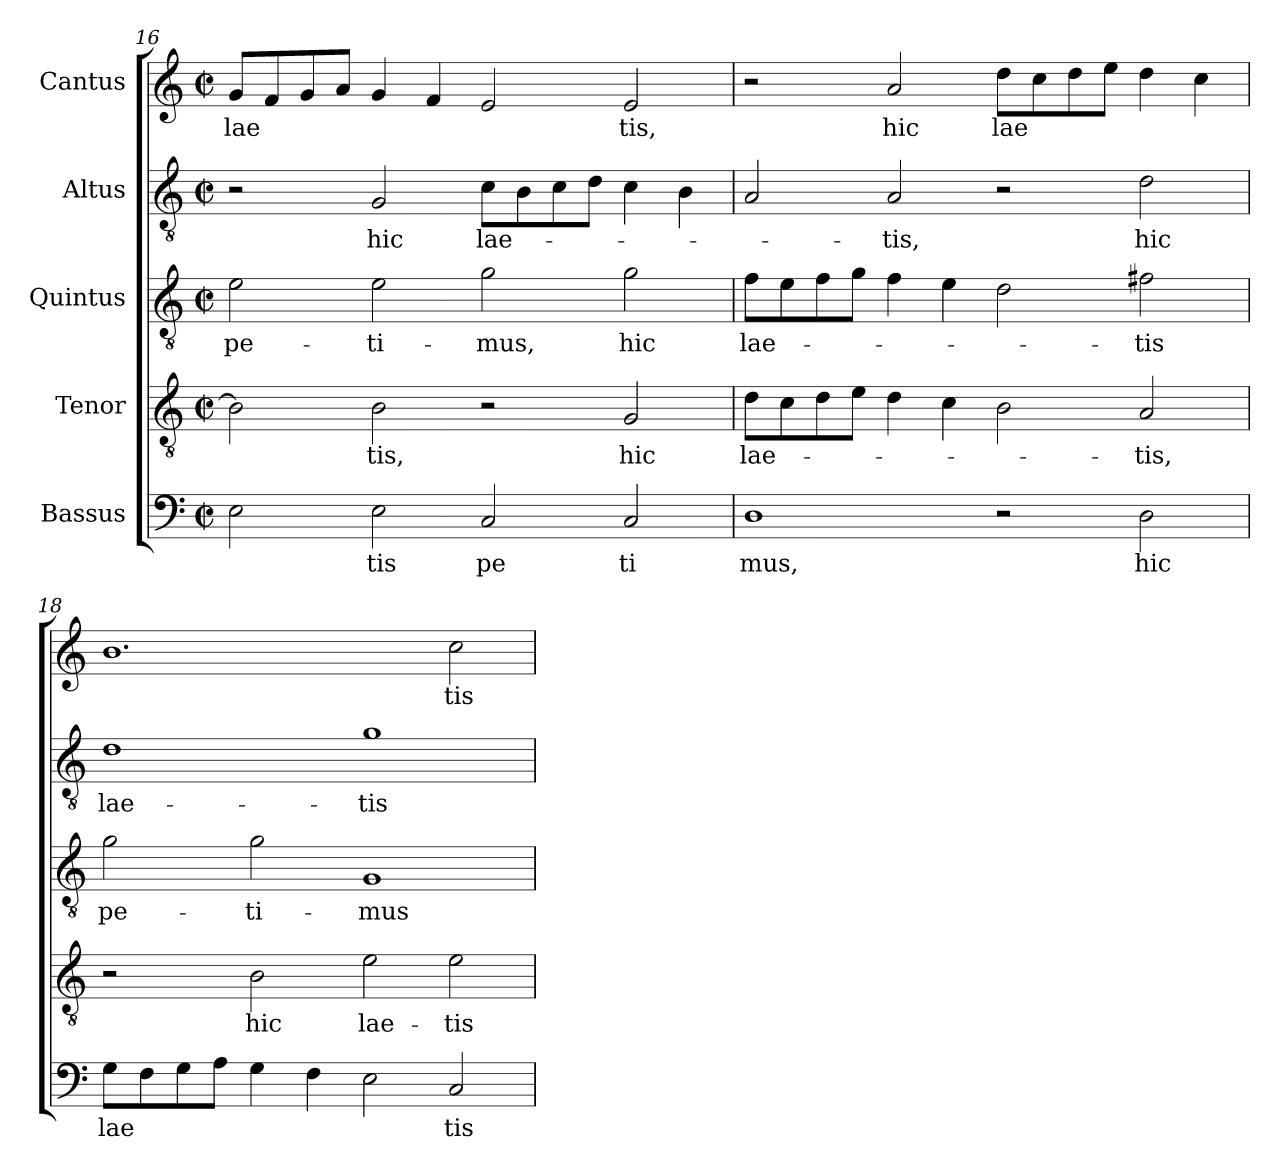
**kern	**text	**kern	**text	**kern	**text	**kern	**text	**kern	**text
*part5	*part5	*part4	*part4	*part3	*part3	*part2	*part2	*part1	*part1
*staff5	*staff5	*staff4	*staff4	*staff3	*staff3	*staff2	*staff2	*staff1	*staff1
*I"Bassus	*	*I"Tenor	*	*I"Quintus	*	*I"Altus	*	*I"Cantus	*
*clefF4	*	*clefGv2	*	*clefGv2	*	*clefGv2	*	*clefG2	*
*M2/2	*	*M2/2	*	*M2/2	*	*M2/2	*	*M2/2	*
*met(c|)	*	*met(c|)	*	*met(c|)	*	*met(c|)	*	*met(c|)	*
=16	=16	=16	=16	=16	=16	=16	=16	=16	=16
!	!	!	!	!	!LO:LY:b:cj	!	!	!	!LO:LY:b
2E\	.	2B\]	.	2e\	pe-	2r	.	8g/L	lae
.	.	.	.	.	.	.	.	8f/	.
.	.	.	.	.	.	.	.	8g/	.
.	.	.	.	.	.	.	.	8a/J	.
!	!LO:LY:b:cj	!	!LO:LY:b:cj	!	!LO:LY:b:cj	!	!LO:LY:b:cj	!	!
2E\	tis	2B\	-tis,	2e\	-ti-	2G/	hic	4g/	.
.	.	.	.	.	.	.	.	4f/	.
!	!LO:LY:b:cj	!	!	!	!LO:LY:b:cj	!	!LO:LY:b	!	!
2C/	pe	2r	.	2g\	-mus,	8c\L	lae-	2e/	.
.	.	.	.	.	.	8B\	.	.	.
.	.	.	.	.	.	8c\	.	.	.
.	.	.	.	.	.	8d\J	.	.	.
!	!LO:LY:b:cj	!	!LO:LY:b:cj	!	!LO:LY:b:cj	!	!	!	!LO:LY:b:cj
2C/	ti	2G/	hic	2g\	hic	4c\	.	2e/	tis,
.	.	.	.	.	.	4B\	.	.	.
=17	=17	=17	=17	=17	=17	=17	=17	=17	=17
!	!LO:LY:b:cj	!	!LO:LY:b	!	!LO:LY:b	!	!	!	!
1D	mus,	8d\L	lae-	8f\L	lae-	2A/	.	2r	.
.	.	8c\	.	8e\	.	.	.	.	.
.	.	8d\	.	8f\	.	.	.	.	.
.	.	8e\J	.	8g\J	.	.	.	.	.
!	!	!	!	!	!	!	!LO:LY:b:cj	!	!LO:LY:b:cj
.	.	4d\	.	4f\	.	2A/	-tis,	2a/	hic
.	.	4c\	.	4e\	.	.	.	.	.
!	!	!	!	!	!	!	!	!	!LO:LY:b
2r	.	2B\	.	2d\	.	2r	.	8dd\L	lae
.	.	.	.	.	.	.	.	8cc\	.
.	.	.	.	.	.	.	.	8dd\	.
.	.	.	.	.	.	.	.	8ee\J	.
!	!LO:LY:b:cj	!	!LO:LY:b:cj	!	!LO:LY:b:cj	!	!LO:LY:b:cj	!	!
2D\	hic	2A/	-tis,	2f#X\	-tis	2d\	hic	4dd\	.
.	.	.	.	.	.	.	.	4cc\	.
=18	=18	=18	=18	=18	=18	=18	=18	=18	=18
!	!LO:LY:b	!	!	!	!LO:LY:b:cj	!	!LO:LY:b:cj	!	!
8G\L	lae	2r	.	2g\	pe-	1d	lae-	1.b	.
8F\	.	.	.	.	.	.	.	.	.
8G\	.	.	.	.	.	.	.	.	.
8A\J	.	.	.	.	.	.	.	.	.
!	!	!	!LO:LY:b:cj	!	!LO:LY:b:cj	!	!	!	!
4G\	.	2B\	hic	2g\	-ti-	.	.	.	.
4F\	.	.	.	.	.	.	.	.	.
!	!	!	!LO:LY:b:cj	!	!LO:LY:b:cj	!	!LO:LY:b:cj	!	!
2E\	.	2e\	lae-	1G	-mus	1g	-tis	.	.
!	!LO:LY:b:cj	!	!LO:LY:b:cj	!	!	!	!	!	!LO:LY:b:cj
2C/	tis	2e\	-tis	.	.	.	.	2cc\	tis
=	=	=	=	=	=	=	=	=	=
*-	*-	*-	*-	*-	*-	*-	*-	*-	*-
